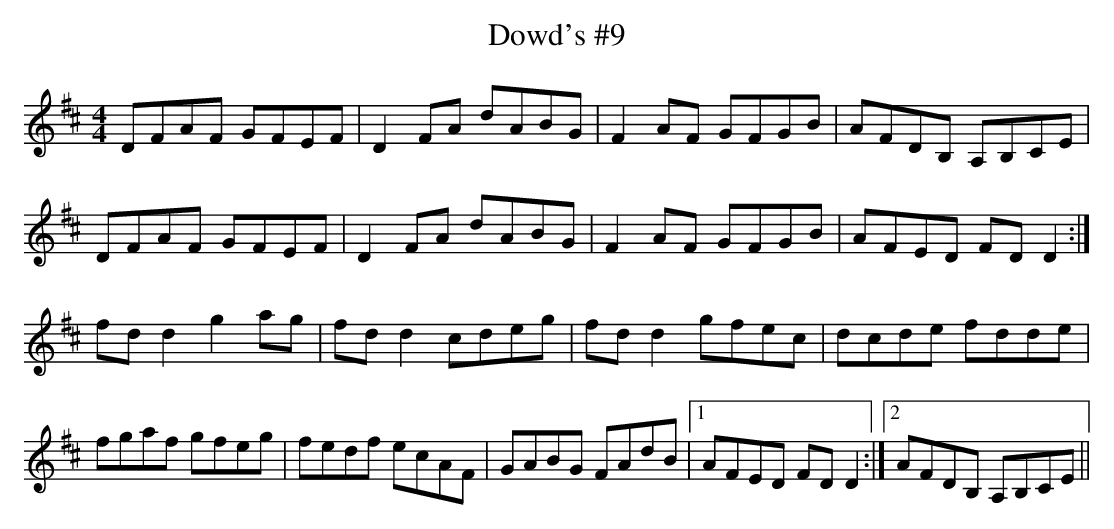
X:1
T:Dowd's #9
M:4/4
L:1/8
K:D
DFAF GFEF|D2FA dABG|F2AF GFGB|AFDB, A,B,CE|
DFAF GFEF|D2FA dABG|F2AF GFGB|AFED FDD2:|
fdd2 g2ag|fdd2 cdeg|fdd2 gfec|dcde fdde|
fgaf gfeg|fedf ecAF|GABG FAdB|1 AFED FDD2:|2 AFDB, A,B,CE||
